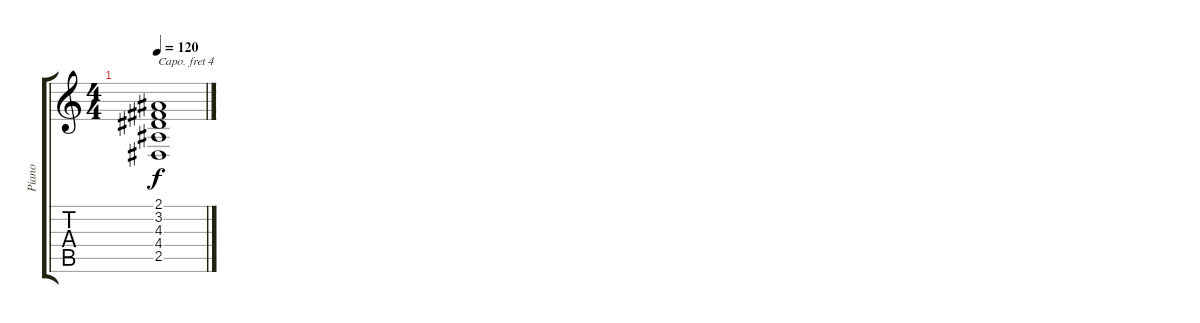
\track ("Piano" "Piano") {instrument acousticgrandpiano}
\staff {score tabs}
\capo 4
\tuning (E4 B3 G3 D3 A2 E2) {hide}
\ts (4 4)
\tempo 120
\clef g2
\ks c
(2.1 3.2 4.3 4.4 2.5).1{dy f}
